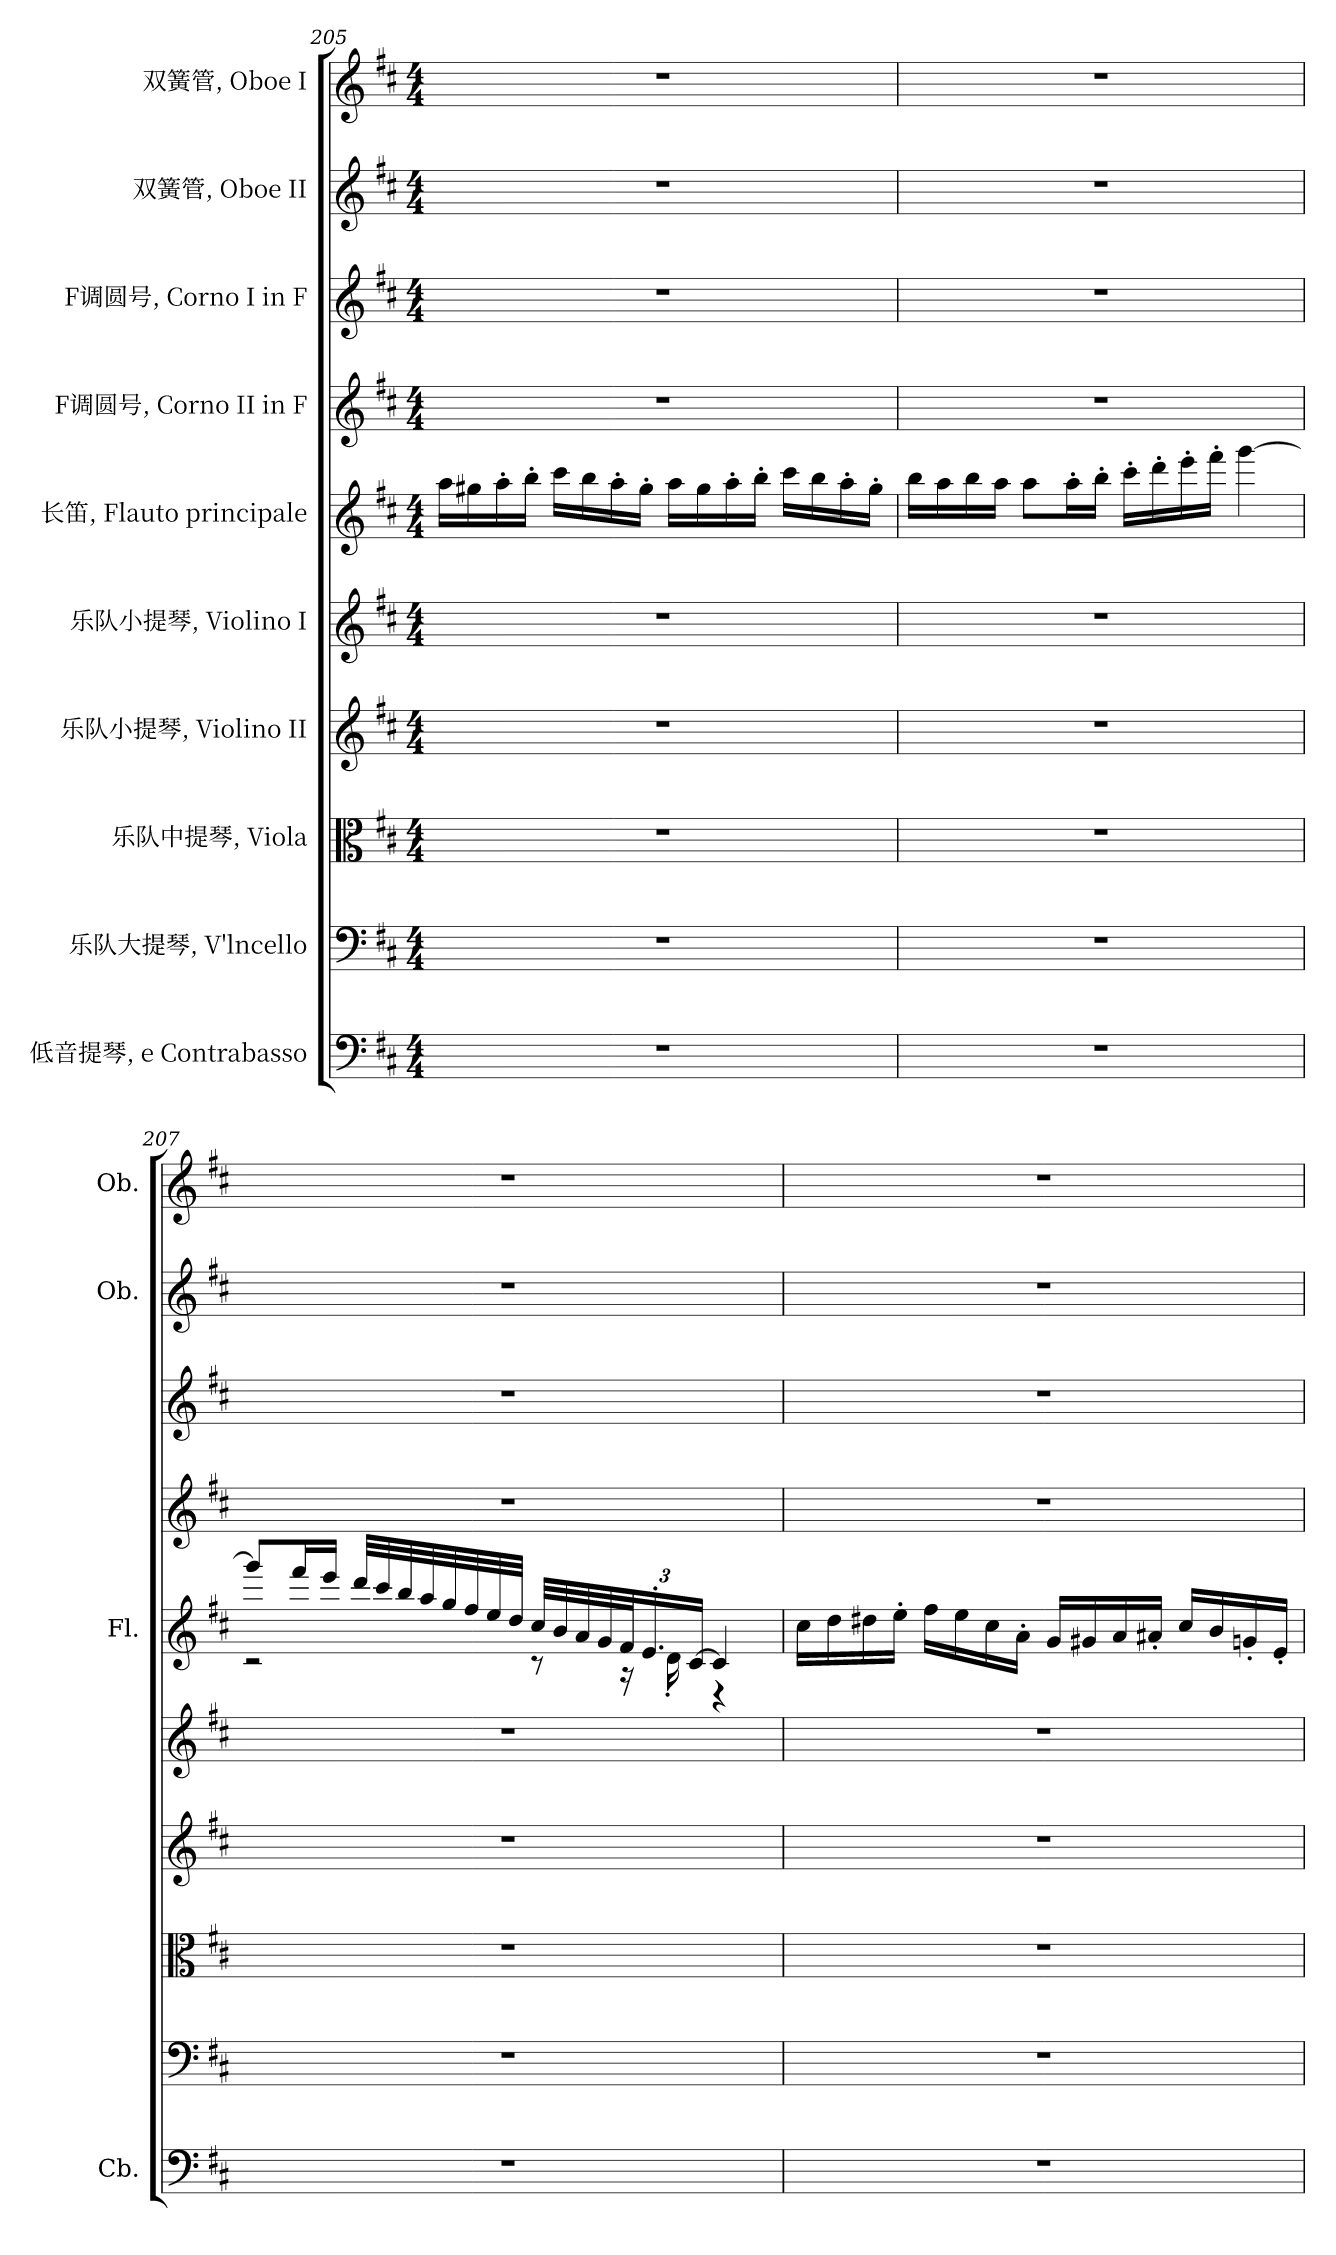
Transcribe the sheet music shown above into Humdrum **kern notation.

**kern	**kern	**kern	**kern	**kern	**kern	**kern	**kern	**kern	**kern
*part10	*part9	*part8	*part7	*part6	*part5	*part4	*part3	*part2	*part1
*staff10	*staff9	*staff8	*staff7	*staff6	*staff5	*staff4	*staff3	*staff2	*staff1
*I"低音提琴, e Contrabasso	*I"乐队大提琴, V'lncello	*I"乐队中提琴, Viola	*I"乐队小提琴, Violino II	*I"乐队小提琴, Violino I	*I"长笛, Flauto principale	*I"F调圆号, Corno II in F	*I"F调圆号, Corno I in F	*I"双簧管, Oboe II	*I"双簧管, Oboe I
*I'Cb.	*	*	*	*	*I'Fl.	*	*	*I'Ob.	*I'Ob.
!!LO:PB:g=z
*clefF4	*clefF4	*clefC3	*clefG2	*clefG2	*clefG2	*clefG2	*clefG2	*clefG2	*clefG2
*ITrd7c12	*	*	*	*	*	*ITrd4c7	*ITrd4c7	*	*
*k[f#c#]	*k[f#c#]	*k[f#c#]	*k[f#c#]	*k[f#c#]	*k[f#c#]	*k[f#]	*k[f#]	*k[f#c#]	*k[f#c#]
*M4/4	*M4/4	*M4/4	*M4/4	*M4/4	*M4/4	*M4/4	*M4/4	*M4/4	*M4/4
=205	=205	=205	=205	=205	=205	=205	=205	=205	=205
1r	1r	1r	1r	1r	16aa\LL	1r	1r	1r	1r
.	.	.	.	.	16gg#X\	.	.	.	.
.	.	.	.	.	16aa'\	.	.	.	.
.	.	.	.	.	16bb'\JJ	.	.	.	.
.	.	.	.	.	16ccc#\LL	.	.	.	.
.	.	.	.	.	16bb\	.	.	.	.
.	.	.	.	.	16aa'\	.	.	.	.
.	.	.	.	.	16gg#'\JJ	.	.	.	.
.	.	.	.	.	16aa\LL	.	.	.	.
.	.	.	.	.	16gg#\	.	.	.	.
.	.	.	.	.	16aa'\	.	.	.	.
.	.	.	.	.	16bb'\JJ	.	.	.	.
.	.	.	.	.	16ccc#\LL	.	.	.	.
.	.	.	.	.	16bb\	.	.	.	.
.	.	.	.	.	16aa'\	.	.	.	.
.	.	.	.	.	16gg#'\JJ	.	.	.	.
=206	=206	=206	=206	=206	=206	=206	=206	=206	=206
1r	1r	1r	1r	1r	16bb\LL	1r	1r	1r	1r
.	.	.	.	.	16aa\	.	.	.	.
.	.	.	.	.	16bb\	.	.	.	.
.	.	.	.	.	16aa\JJ	.	.	.	.
.	.	.	.	.	8aa\L	.	.	.	.
.	.	.	.	.	16aa'\L	.	.	.	.
.	.	.	.	.	16bb'\JJ	.	.	.	.
.	.	.	.	.	16ccc#'\LL	.	.	.	.
.	.	.	.	.	16ddd'\	.	.	.	.
.	.	.	.	.	16eee'\	.	.	.	.
.	.	.	.	.	16fff#'\JJ	.	.	.	.
.	.	.	.	.	[4ggg\	.	.	.	.
!!LO:PB:g=z
=207	=207	=207	=207	=207	=207	=207	=207	=207	=207
*	*	*	*	*	*^	*	*	*	*
1r	1r	1r	1r	1r	8ggg/L]	2r	1r	1r	1r	1r
.	.	.	.	.	16fff#/L	.	.	.	.	.
.	.	.	.	.	16eee/JJ	.	.	.	.	.
.	.	.	.	.	32ddd/LLL	.	.	.	.	.
.	.	.	.	.	32ccc#/	.	.	.	.	.
.	.	.	.	.	32bb/	.	.	.	.	.
.	.	.	.	.	32aa/	.	.	.	.	.
.	.	.	.	.	32gg/	.	.	.	.	.
.	.	.	.	.	32ff#/	.	.	.	.	.
.	.	.	.	.	32ee/	.	.	.	.	.
.	.	.	.	.	32dd/JJJ	.	.	.	.	.
.	.	.	.	.	32cc#/LLL	8r	.	.	.	.
.	.	.	.	.	32b/	.	.	.	.	.
.	.	.	.	.	32a/	.	.	.	.	.
.	.	.	.	.	32g/	.	.	.	.	.
*	*	*	*	*	*Xbrackettup	*	*	*	*	*
.	.	.	.	.	48f#/J	16r	.	.	.	.
.	.	.	.	.	24.e'/	.	.	.	.	.
.	.	.	.	.	.	16d'\	.	.	.	.
.	.	.	.	.	[24c#/JJ	.	.	.	.	.
.	.	.	.	.	4c#/]	4r	.	.	.	.
*	*	*	*	*	*v	*v	*	*	*	*
=208	=208	=208	=208	=208	=208	=208	=208	=208	=208
*	*	*	*	*	*	*	*	*	*MM130
1r	1r	1r	1r	1r	16cc#\LL	1r	1r	1r	1r
.	.	.	.	.	16dd\	.	.	.	.
.	.	.	.	.	16dd#X\	.	.	.	.
.	.	.	.	.	16ee'\JJ	.	.	.	.
.	.	.	.	.	16ff#\LL	.	.	.	.
.	.	.	.	.	16ee\	.	.	.	.
.	.	.	.	.	16cc#\	.	.	.	.
.	.	.	.	.	16a'\JJ	.	.	.	.
.	.	.	.	.	16g/LL	.	.	.	.
.	.	.	.	.	16g#X/	.	.	.	.
.	.	.	.	.	16a/	.	.	.	.
.	.	.	.	.	16a#X'/JJ	.	.	.	.
.	.	.	.	.	16cc#/LL	.	.	.	.
.	.	.	.	.	16b/	.	.	.	.
.	.	.	.	.	16gn'/	.	.	.	.
.	.	.	.	.	16e'/JJ	.	.	.	.
=	=	=	=	=	=	=	=	=	=
*-	*-	*-	*-	*-	*-	*-	*-	*-	*-
